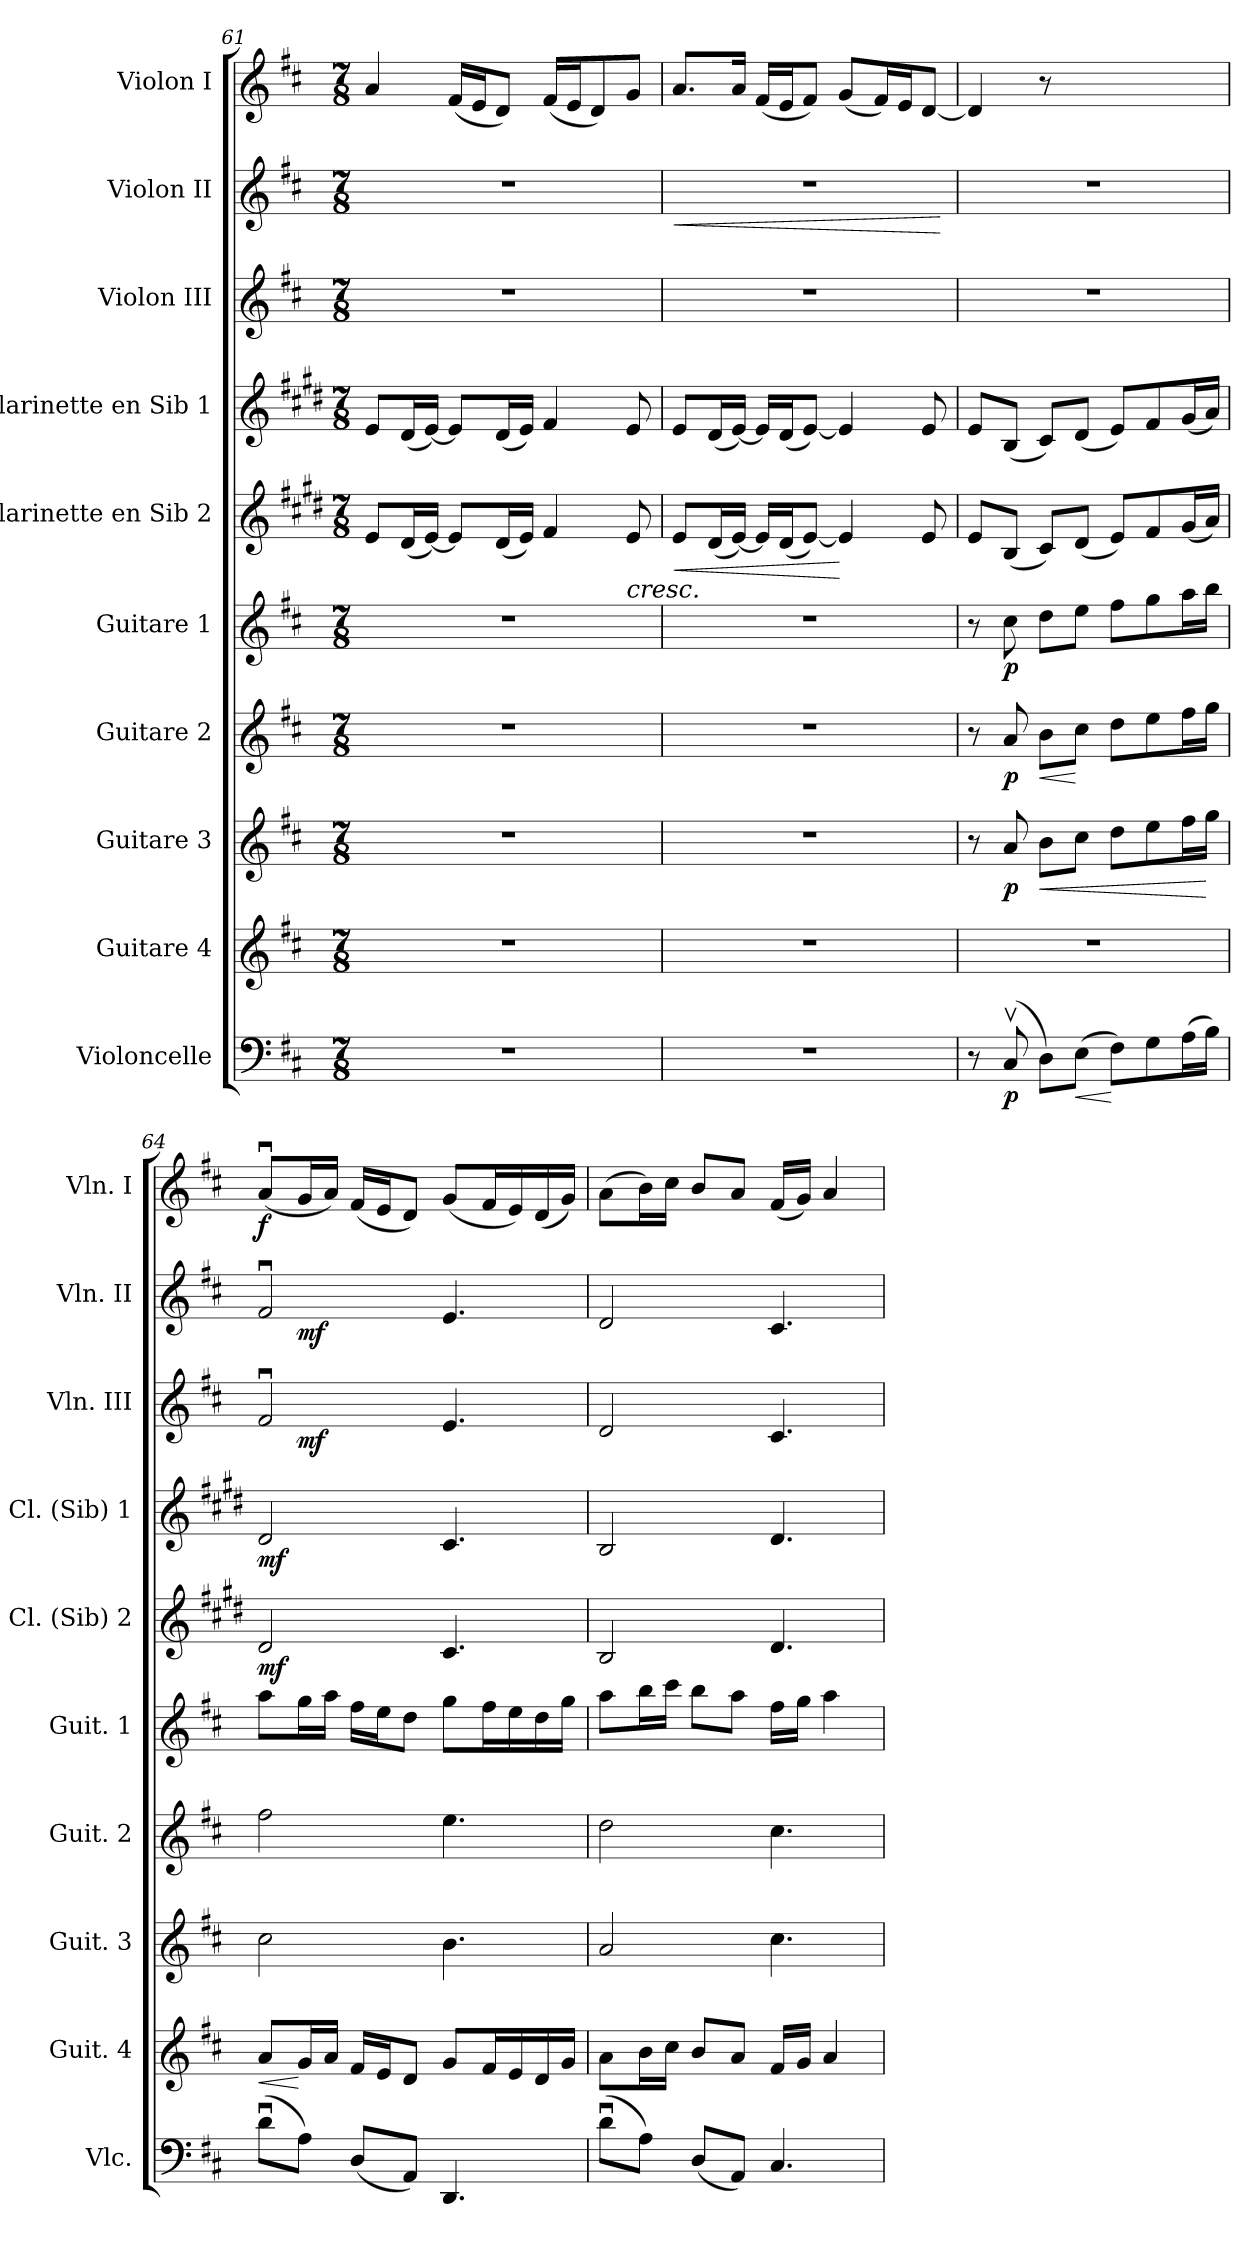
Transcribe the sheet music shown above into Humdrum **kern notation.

**kern	**dynam	**kern	**dynam	**kern	**dynam	**kern	**dynam	**kern	**dynam	**kern	**dynam	**kern	**dynam	**kern	**dynam	**kern	**dynam	**kern	**dynam
*part10	*part10	*part9	*part9	*part8	*part8	*part7	*part7	*part6	*part6	*part5	*part5	*part4	*part4	*part3	*part3	*part2	*part2	*part1	*part1
*staff10	*staff10	*staff9	*staff9	*staff8	*staff8	*staff7	*staff7	*staff6	*staff6	*staff5	*staff5	*staff4	*staff4	*staff3	*staff3	*staff2	*staff2	*staff1	*staff1
*I"Violoncelle	*	*I"Guitare 4	*	*I"Guitare 3	*	*I"Guitare 2	*	*I"Guitare 1	*	*I"Clarinette en Sib 2	*	*I"Clarinette en Sib 1	*	*I"Violon III	*	*I"Violon II	*	*I"Violon I	*
*I'Vlc.	*	*I'Guit. 4	*	*I'Guit. 3	*	*I'Guit. 2	*	*I'Guit. 1	*	*I'Cl. (Sib) 2	*	*I'Cl. (Sib) 1	*	*I'Vln. III	*	*I'Vln. II	*	*I'Vln. I	*
*clefF4	*	*clefG2	*	*clefG2	*	*clefG2	*	*clefG2	*	*clefG2	*	*clefG2	*	*clefG2	*	*clefG2	*	*clefG2	*
*	*	*ITrd7c12	*	*ITrd7c12	*	*ITrd7c12	*	*ITrd7c12	*	*ITrd1c2	*	*ITrd1c2	*	*	*	*	*	*	*
*k[f#c#]	*	*k[f#c#]	*	*k[f#c#]	*	*k[f#c#]	*	*k[f#c#]	*	*k[f#c#]	*	*k[f#c#]	*	*k[f#c#]	*	*k[f#c#]	*	*k[f#c#]	*
*D:	*	*D:	*	*D:	*	*D:	*	*D:	*	*D:	*	*D:	*	*D:	*	*D:	*	*D:	*
*M7/8	*	*M7/8	*	*M7/8	*	*M7/8	*	*M7/8	*	*M7/8	*	*M7/8	*	*M7/8	*	*M7/8	*	*M7/8	*
=61	=61	=61	=61	=61	=61	=61	=61	=61	=61	=61	=61	=61	=61	=61	=61	=61	=61	=61	=61
2..r	.	2..r	.	2..r	.	2..r	.	2..r	.	8d/L	.	8d/L	.	2..r	.	2..r	.	4a/	.
.	.	.	.	.	.	.	.	.	.	(<16c#/L	.	(<16c#/L	.	.	.	.	.	.	.
.	.	.	.	.	.	.	.	.	.	[16d/JJ)	.	[16d/JJ)	.	.	.	.	.	.	.
.	.	.	.	.	.	.	.	.	.	8d/L]	.	8d/L]	.	.	.	.	.	(<16f#/LL	.
.	.	.	.	.	.	.	.	.	.	.	.	.	.	.	.	.	.	16e/J	.
.	.	.	.	.	.	.	.	.	.	(<16c#/L	.	(<16c#/L	.	.	.	.	.	8d/J)	.
.	.	.	.	.	.	.	.	.	.	16d/JJ)	.	16d/JJ)	.	.	.	.	.	.	.
.	.	.	.	.	.	.	.	.	.	4e/	.	4e/	.	.	.	.	.	(<16f#/LL	.
.	.	.	.	.	.	.	.	.	.	.	.	.	.	.	.	.	.	16e/J	.
.	.	.	.	.	.	.	.	.	.	.	.	.	.	.	.	.	.	8d/)	.
!	!	!	!	!	!	!	!	!	!	!	!LO:HP:b	!	!	!	!	!	!	!	!
.	.	.	.	.	.	.	.	.	.	8d/	<	8d/	.	.	.	.	.	8g/J	.
!!LO:PB:g=z
=62	=62	=62	=62	=62	=62	=62	=62	=62	=62	=62	=62	=62	=62	=62	=62	=62	=62	=62	=62
!	!	!	!	!	!	!	!	!	!	!	!LO:HP:b	!	!	!	!	!	!LO:HP:b	!	!
2..r	.	2..r	.	2..r	.	2..r	.	2..r	.	8d/L	<	8d/L	.	2..r	.	2..r	<	8.a/L	.
.	.	.	.	.	.	.	.	.	.	(<16c#/L	.	(<16c#/L	.	.	.	.	.	.	.
.	.	.	.	.	.	.	.	.	.	[16d/JJ)	.	[16d/JJ)	.	.	.	.	.	16a/Jk	.
.	.	.	.	.	.	.	.	.	.	16d/LL]	.	16d/LL]	.	.	.	.	.	(<16f#/LL	.
.	.	.	.	.	.	.	.	.	.	(<16c#/J	.	(<16c#/J	.	.	.	.	.	16e/J	.
.	.	.	.	.	.	.	.	.	.	[8d/J)	.	[8d/J)	.	.	.	.	.	8f#/J)	.
.	.	.	.	.	.	.	.	.	.	4d/]	[	4d/]	.	.	.	.	.	(<8g/L	.
.	.	.	.	.	.	.	.	.	.	.	.	.	.	.	.	.	.	16f#/L)	.
.	.	.	.	.	.	.	.	.	.	.	.	.	.	.	.	.	.	16e/J	.
.	.	.	.	.	.	.	.	.	.	8d/	.	8d/	.	.	.	.	.	[8d/J	.
.	.	.	.	.	.	.	.	.	.	.	[	.	.	.	.	.	[	.	.
=63	=63	=63	=63	=63	=63	=63	=63	=63	=63	=63	=63	=63	=63	=63	=63	=63	=63	=63	=63
8r	.	2..r	.	8r	.	8r	.	8r	.	8d/L	.	8d/L	.	2..r	.	2..r	.	4d/]	.
!	!LO:DY:b	!	!	!	!LO:DY:b	!	!LO:DY:b	!	!LO:DY:b	!	!	!	!	!	!	!	!	!	!
(>8C#v>/	p	.	.	8A/	p	8A/	p	8c#\	p	(<8A/J	.	(<8A/J	.	.	.	.	.	.	.
!	!	!	!	!	!LO:HP:b	!	!LO:HP:b	!	!	!	!	!	!	!	!	!	!	!	!
8D\L)	.	.	.	8B\L	<	8B\L	<	8d\L	.	8B/L)	.	8B/L)	.	.	.	.	.	8r	.
!	!LO:HP:b	!	!	!	!	!	!	!	!	!	!	!	!	!	!	!	!	!	!
(>8E\J	<	.	.	8c#\J	.	8c#\J	[	8e\J	.	(<8c#/J	.	(<8c#/J	.	.	.	.	.	2ryy	.
8F#\L)	[	.	.	8d\L	.	8d\L	.	8f#\L	.	8d/L)	.	8d/L)	.	.	.	.	.	.	.
8G\	.	.	.	8e\	.	8e\	.	8g\	.	8e/	.	8e/	.	.	.	.	.	.	.
(>16A\L	.	.	.	16f#\L	.	16f#\L	.	16a\L	.	(<16f#/L	.	(<16f#/L	.	.	.	.	.	.	.
16B\JJ)	.	.	.	16g\JJ	[	16g\JJ	.	16b\JJ	.	16g/JJ)	.	16g/JJ)	.	.	.	.	.	.	.
=64	=64	=64	=64	=64	=64	=64	=64	=64	=64	=64	=64	=64	=64	=64	=64	=64	=64	=64	=64
!	!	!	!LO:HP:b	!	!	!	!	!	!	!	!LO:DY:b	!	!LO:DY:b	!	!	!	!	!	!LO:DY:b
*	*	*	*	*	*	*	*	*	*	*	*	*	*	*^	*	*^	*	*	*
(>8du>\L	.	8A/L	<	2c#\	.	2f#\	.	8a\L	.	2c#/	mf	2c#/	mf	2f#u>/	8ryy	.	2f#u>/	8ryy	.	(<8au>/L	f
!	!	!	!	!	!	!	!	!	!	!	!	!	!	!	!	!LO:DY:b	!	!	!LO:DY:b	!	!
8A\J)	.	16G/L	[	.	.	.	.	16g\L	.	.	.	.	.	.	2.ryy	mf	.	2.ryy	mf	16g/L	.
.	.	16A/JJ	.	.	.	.	.	16a\JJ	.	.	.	.	.	.	.	.	.	.	.	16a/JJ)	.
(<8D/L	.	16F#/LL	.	.	.	.	.	16f#\LL	.	.	.	.	.	.	.	.	.	.	.	(<16f#/LL	.
.	.	16E/J	.	.	.	.	.	16e\J	.	.	.	.	.	.	.	.	.	.	.	16e/J	.
8AA/J)	.	8D/J	.	.	.	.	.	8d\J	.	.	.	.	.	.	.	.	.	.	.	8d/J)	.
4.DD/	.	8G/L	.	4.B\	.	4.e\	.	8g\L	.	4.B/	.	4.B/	.	4.e/	.	.	4.e/	.	.	(<8g/L	.
.	.	16F#/L	.	.	.	.	.	16f#\L	.	.	.	.	.	.	.	.	.	.	.	16f#/L	.
.	.	16E/	.	.	.	.	.	16e\	.	.	.	.	.	.	.	.	.	.	.	16e/)	.
.	.	16D/	.	.	.	.	.	16d\	.	.	.	.	.	.	.	.	.	.	.	(<16d/	.
.	.	16G/JJ	.	.	.	.	.	16g\JJ	.	.	.	.	.	.	.	.	.	.	.	16g/JJ)	.
*	*	*	*	*	*	*	*	*	*	*	*	*	*	*v	*v	*	*	*	*	*	*
*	*	*	*	*	*	*	*	*	*	*	*	*	*	*	*	*v	*v	*	*	*
!!LO:PB:g=z
=65	=65	=65	=65	=65	=65	=65	=65	=65	=65	=65	=65	=65	=65	=65	=65	=65	=65	=65	=65
(>8du>\L	.	8A\L	.	2A/	.	2d\	.	8a\L	.	2A/	.	2A/	.	2d/	.	2d/	.	(>8a\L	.
8A\J)	.	16B\L	.	.	.	.	.	16b\L	.	.	.	.	.	.	.	.	.	16b\L)	.
.	.	16c#\JJ	.	.	.	.	.	16cc#\JJ	.	.	.	.	.	.	.	.	.	16cc#\JJ	.
(<8D/L	.	8B/L	.	.	.	.	.	8b\L	.	.	.	.	.	.	.	.	.	8b/L	.
8AA/J)	.	8A/J	.	.	.	.	.	8a\J	.	.	.	.	.	.	.	.	.	8a/J	.
4.C#/	.	16F#/LL	.	4.c#\	.	4.c#\	.	16f#\LL	.	4.c#/	.	4.c#/	.	4.c#/	.	4.c#/	.	(<16f#/LL	.
.	.	16G/JJ	.	.	.	.	.	16g\JJ	.	.	.	.	.	.	.	.	.	16g/JJ)	.
.	.	4A/	.	.	.	.	.	4a\	.	.	.	.	.	.	.	.	.	4a/	.
=	=	=	=	=	=	=	=	=	=	=	=	=	=	=	=	=	=	=	=
*-	*-	*-	*-	*-	*-	*-	*-	*-	*-	*-	*-	*-	*-	*-	*-	*-	*-	*-	*-
